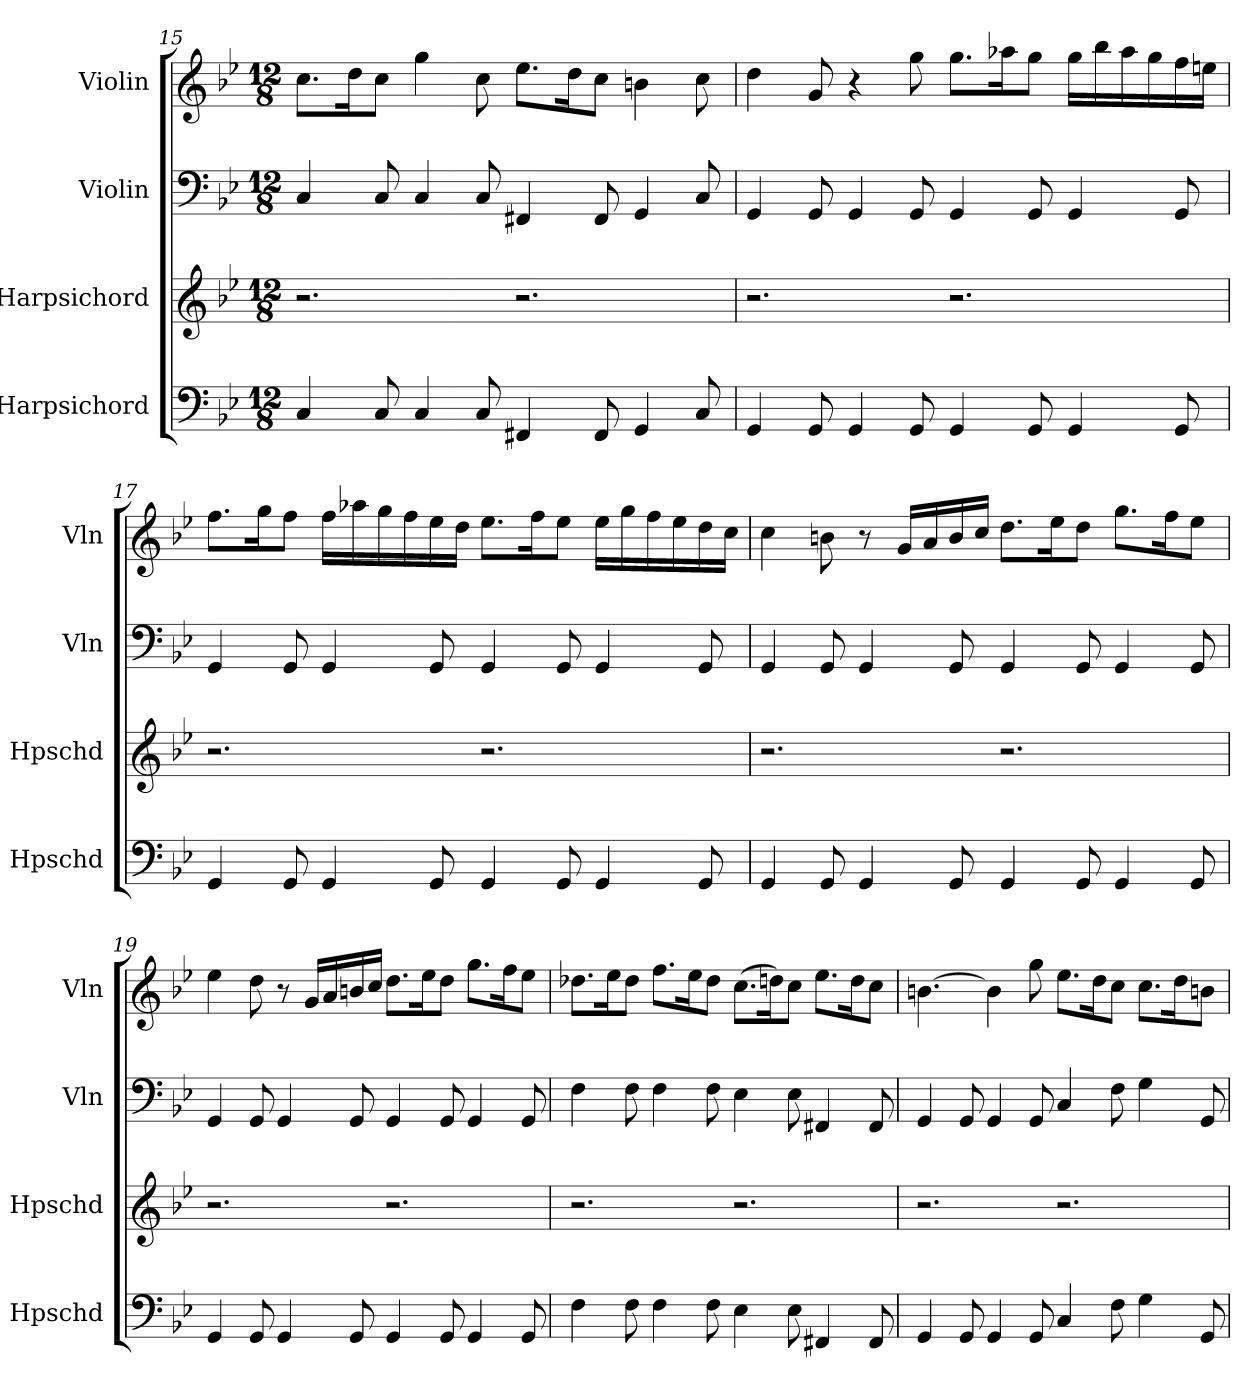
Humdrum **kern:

**kern	**kern	**kern	**kern
*part4	*part3	*part2	*part1
*staff4	*staff3	*staff2	*staff1
*I"Harpsichord	*I"Harpsichord	*I"Violin	*I"Violin
*I'Hpschd	*I'Hpschd	*I'Vln	*I'Vln
*clefF4	*clefG2	*clefF4	*clefG2
*k[b-e-]	*k[b-e-]	*k[b-e-]	*k[b-e-]
*M12/8	*M12/8	*M12/8	*M12/8
=15	=15	=15	=15
4C/	2.r	4C/	8.cc\L
.	.	.	16dd\K
8C/	.	8C/	8cc\J
4C/	.	4C/	4gg\
8C/	.	8C/	8cc\
4FF#X/	2.r	4FF#X/	8.ee-\L
.	.	.	16dd\K
8FF#/	.	8FF#/	8cc\J
4GG/	.	4GG/	4bn\
8C/	.	8C/	8cc\
=16	=16	=16	=16
4GG/	2.r	4GG/	4dd\
8GG/	.	8GG/	8g/
4GG/	.	4GG/	4r
8GG/	.	8GG/	8gg\
4GG/	2.r	4GG/	8.gg\L
.	.	.	16aa-X\K
8GG/	.	8GG/	8gg\J
4GG/	.	4GG/	16gg\LL
.	.	.	16bb-\
.	.	.	16aa-\
.	.	.	16gg\
8GG/	.	8GG/	16ff\
.	.	.	16een\JJ
=17	=17	=17	=17
4GG/	2.r	4GG/	8.ff\L
.	.	.	16gg\K
8GG/	.	8GG/	8ff\J
4GG/	.	4GG/	16ff\LL
.	.	.	16aa-X\
.	.	.	16gg\
.	.	.	16ff\
8GG/	.	8GG/	16ee-\
.	.	.	16dd\JJ
4GG/	2.r	4GG/	8.ee-\L
.	.	.	16ff\K
8GG/	.	8GG/	8ee-\J
4GG/	.	4GG/	16ee-\LL
.	.	.	16gg\
.	.	.	16ff\
.	.	.	16ee-\
8GG/	.	8GG/	16dd\
.	.	.	16cc\JJ
=18	=18	=18	=18
4GG/	2.r	4GG/	4cc\
8GG/	.	8GG/	8bn\
4GG/	.	4GG/	8r
.	.	.	16g/LL
.	.	.	16a/
8GG/	.	8GG/	16b/
.	.	.	16cc/JJ
4GG/	2.r	4GG/	8.dd\L
.	.	.	16ee-\K
8GG/	.	8GG/	8dd\J
4GG/	.	4GG/	8.gg\L
.	.	.	16ff\K
8GG/	.	8GG/	8ee-\J
=19	=19	=19	=19
4GG/	2.r	4GG/	4ee-\
8GG/	.	8GG/	8dd\
4GG/	.	4GG/	8r
.	.	.	16g/LL
.	.	.	16a/
8GG/	.	8GG/	16bn/
.	.	.	16cc/JJ
4GG/	2.r	4GG/	8.dd\L
.	.	.	16ee-\K
8GG/	.	8GG/	8dd\J
4GG/	.	4GG/	8.gg\L
.	.	.	16ff\K
8GG/	.	8GG/	8ee-\J
=20	=20	=20	=20
4F\	2.r	4F\	8.dd-X\L
.	.	.	16ee-\K
8F\	.	8F\	8dd-\J
4F\	.	4F\	8.ff\L
.	.	.	16ee-\K
8F\	.	8F\	8dd-\J
4E-\	2.r	4E-\	(8.cc\L
.	.	.	16ddn\K)
8E-\	.	8E-\	8cc\J
4FF#X/	.	4FF#X/	8.ee-\L
.	.	.	16dd\K
8FF#/	.	8FF#/	8cc\J
=21	=21	=21	=21
4GG/	2.r	4GG/	[4.bn\
8GG/	.	8GG/	.
4GG/	.	4GG/	4b\]
8GG/	.	8GG/	8gg\
4C/	2.r	4C/	8.ee-\L
.	.	.	16dd\K
8F\	.	8F\	8cc\J
4G\	.	4G\	8.cc\L
.	.	.	16dd\K
8GG/	.	8GG/	8bn\J
=	=	=	=
*-	*-	*-	*-
